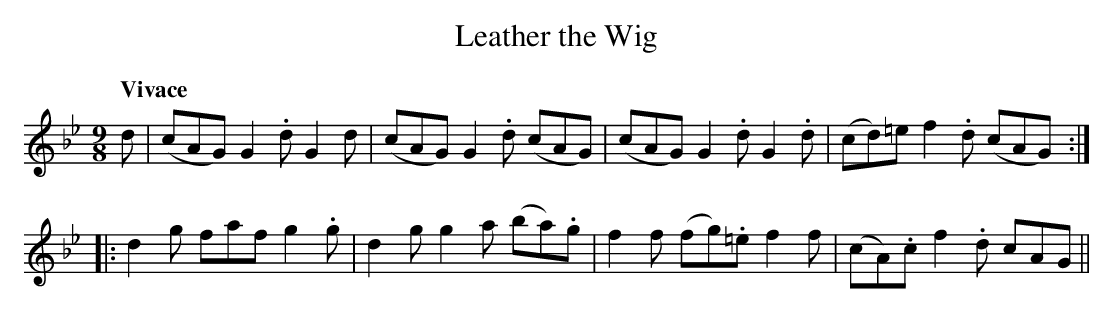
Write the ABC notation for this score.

X:1
T:Leather the Wig
M:9/8
L:1/8
Q:"Vivace"
K:Gmin
d|(cAG) G2 .dG2 d|(cAG) G2.d (cAG)|(cAG) G2.d G2.d|(cd)=e f2.d (cAG):|
|:d2g faf g2.g|d2g g2a (ba).g|f2f (fg).=e f2f|(cA).c f2.d cAG||
